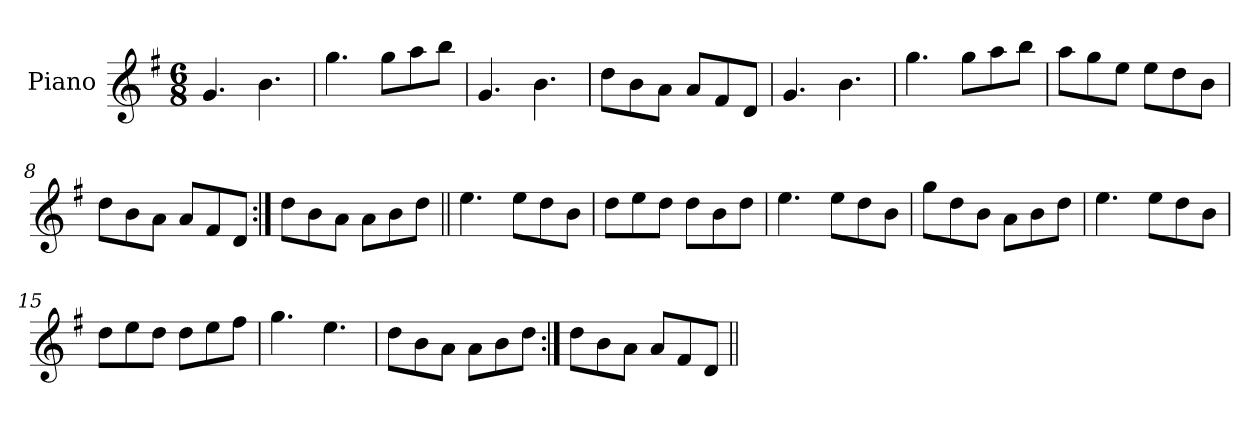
**kern
*part1
*staff1
*I"Piano
*I'Pno
*clefG2
*k[f#]
*G:
*M6/8
=1
4.g/
4.b\
=2
4.gg\
8gg\L
8aa\
8bb\J
=3
4.g/
4.b\
=4
8dd\L
8b\
8a\J
8a/L
8f#/
8d/J
=5
4.g/
4.b\
=6
4.gg\
8gg\L
8aa\
8bb\J
=7
8aa\L
8gg\
8ee\J
8ee\L
8dd\
8b\J
=8
8dd\L
8b\
8a\J
8a/L
8f#/
8d/J
=9:|!
8dd\L
8b\
8a\J
8a\L
8b\
8dd\J
=10||
4.ee\
8ee\L
8dd\
8b\J
=11
8dd\L
8ee\
8dd\J
8dd\L
8b\
8dd\J
=12
4.ee\
8ee\L
8dd\
8b\J
=13
8gg\L
8dd\
8b\J
8a\L
8b\
8dd\J
=14
4.ee\
8ee\L
8dd\
8b\J
=15
8dd\L
8ee\
8dd\J
8dd\L
8ee\
8ff#\J
=16
4.gg\
4.ee\
=17
8dd\L
8b\
8a\J
8a\L
8b\
8dd\J
=18:|!
8dd\L
8b\
8a\J
8a/L
8f#/
8d/J
=||
*-
